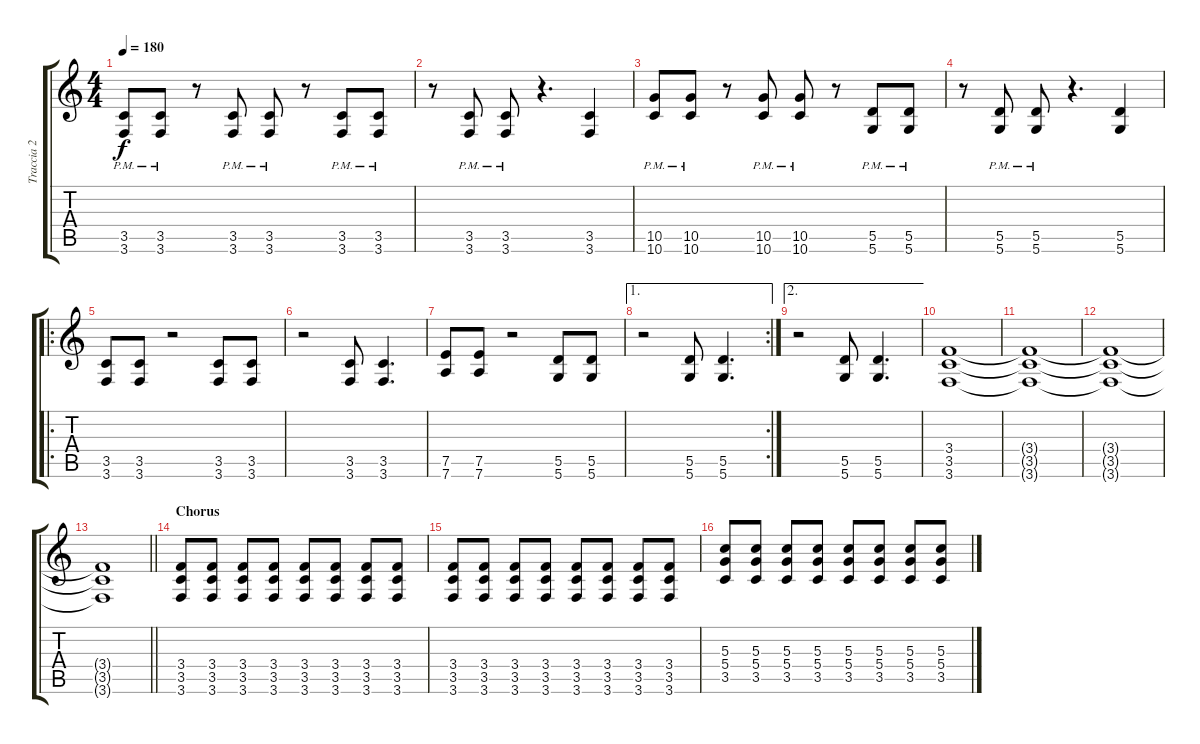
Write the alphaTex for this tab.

\track ("Traccia 2" "Traccia 2") {instrument distortionguitar}
\staff {score tabs}
\tuning (E4 B3 G3 D3 A2 D2) {hide}
\ts (4 4)
\tempo 180
\clef g2
\ks c
(3.5{pm} 3.6{pm}).8{dy f} (3.5{pm} 3.6{pm}).8 r.8 (3.5{pm} 3.6{pm}).8 (3.5{pm} 3.6{pm}).8 r.8 (3.5{pm} 3.6{pm}).8 (3.5{pm} 3.6{pm}).8 |
r.8 (3.5{pm} 3.6{pm}).8 (3.5{pm} 3.6{pm}).8 r.4{d} (3.5 3.6).4 |
(10.5{pm} 10.6{pm}).8 (10.5{pm} 10.6{pm}).8 r.8 (10.5{pm} 10.6{pm}).8 (10.5{pm} 10.6{pm}).8 r.8 (5.5{pm} 5.6{pm}).8 (5.5{pm} 5.6{pm}).8 |
r.8 (5.5{pm} 5.6{pm}).8 (5.5{pm} 5.6{pm}).8 r.4{d} (5.5 5.6).4 |
\ro
(3.5 3.6).8 (3.5 3.6).8 r.2 (3.5 3.6).8 (3.5 3.6).8 |
r.2 (3.5 3.6).8 (3.5 3.6).4{d} |
(7.5 7.6).8 (7.5 7.6).8 r.2 (5.5 5.6).8 (5.5 5.6).8 |
\ae 1
\rc 2
r.2 (5.5 5.6).8 (5.5 5.6).4{d} |
\ae 2
r.2 (5.5 5.6).8 (5.5 5.6).4{d} |
(3.4 3.5 3.6).1 |
(3.4{t} 3.5{t} 3.6{t}).1 |
(3.4{t} 3.5{t} 3.6{t}).1 |
\barLineRight lightlight
(3.4{t} 3.5{t} 3.6{t}).1 |
\section ("" "Chorus")
(3.4 3.5 3.6).8 (3.4 3.5 3.6).8 (3.4 3.5 3.6).8 (3.4 3.5 3.6).8 (3.4 3.5 3.6).8 (3.4 3.5 3.6).8 (3.4 3.5 3.6).8 (3.4 3.5 3.6).8 |
(3.4 3.5 3.6).8 (3.4 3.5 3.6).8 (3.4 3.5 3.6).8 (3.4 3.5 3.6).8 (3.4 3.5 3.6).8 (3.4 3.5 3.6).8 (3.4 3.5 3.6).8 (3.4 3.5 3.6).8 |
(5.3 5.4 3.5).8 (5.3 5.4 3.5).8 (5.3 5.4 3.5).8 (5.3 5.4 3.5).8 (5.3 5.4 3.5).8 (5.3 5.4 3.5).8 (5.3 5.4 3.5).8 (5.3 5.4 3.5).8
